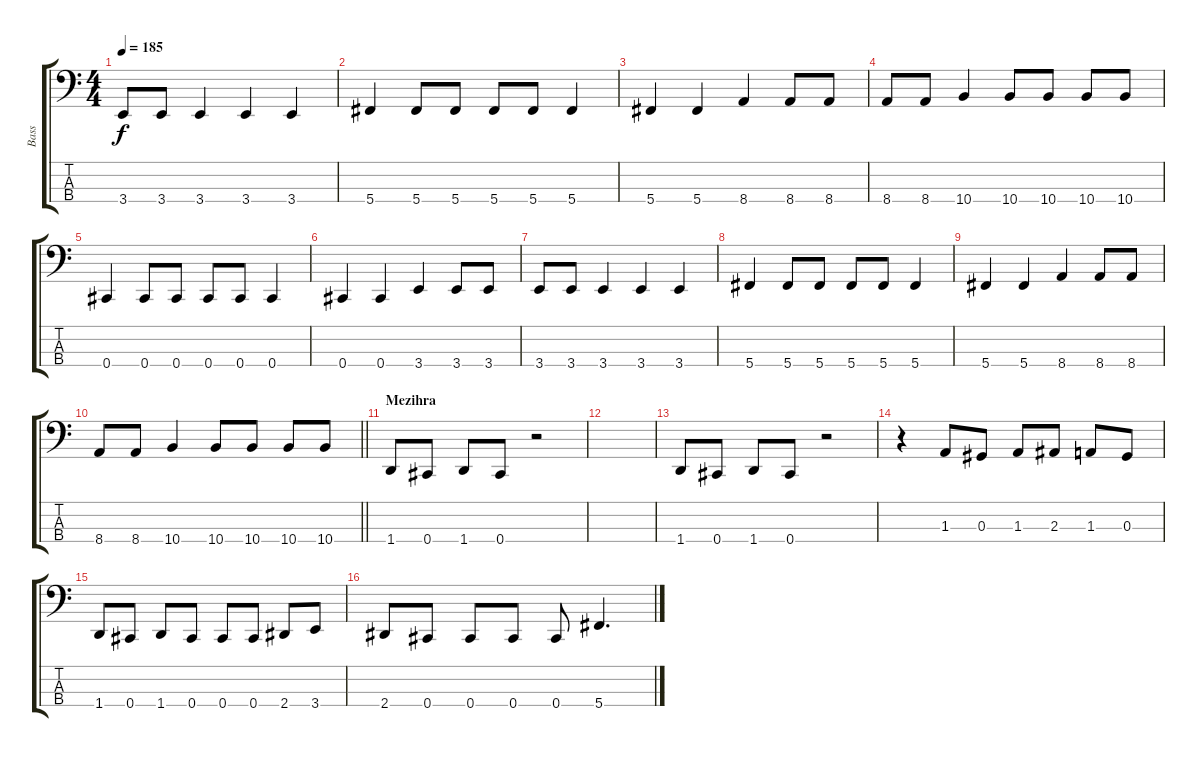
\track ("Bass" "Bass") {instrument electricbassfinger}
\staff {score tabs}
\tuning (Bb2 Gb2 Ab1 Db1) {hide}
\ts (4 4)
\tempo 185
\clef f4
\ks c
3.4.8{dy f} 3.4.8 3.4.4 3.4.4 3.4.4 |
5.4.4 5.4.8 5.4.8 5.4.8 5.4.8 5.4.4 |
5.4.4 5.4.4 8.4.4 8.4.8 8.4.8 |
8.4.8 8.4.8 10.4.4 10.4.8 10.4.8 10.4.8 10.4.8 |
0.4.4 0.4.8 0.4.8 0.4.8 0.4.8 0.4.4 |
0.4.4 0.4.4 3.4.4 3.4.8 3.4.8 |
3.4.8 3.4.8 3.4.4 3.4.4 3.4.4 |
5.4.4 5.4.8 5.4.8 5.4.8 5.4.8 5.4.4 |
5.4.4 5.4.4 8.4.4 8.4.8 8.4.8 |
\barLineRight lightlight
8.4.8 8.4.8 10.4.4 10.4.8 10.4.8 10.4.8 10.4.8 |
\section ("" "Mezihra")
1.4.8 0.4.8 1.4.8 0.4.8 r.2 |
|
1.4.8 0.4.8 1.4.8 0.4.8 r.2 |
r.4 1.3.8 0.3.8 1.3.8 2.3.8 1.3.8 0.3.8 |
1.4.8 0.4.8 1.4.8 0.4.8 0.4.8 0.4.8 2.4.8 3.4.8 |
2.4.8 0.4.8 0.4.8 0.4.8 0.4.8 5.4.4{d}
